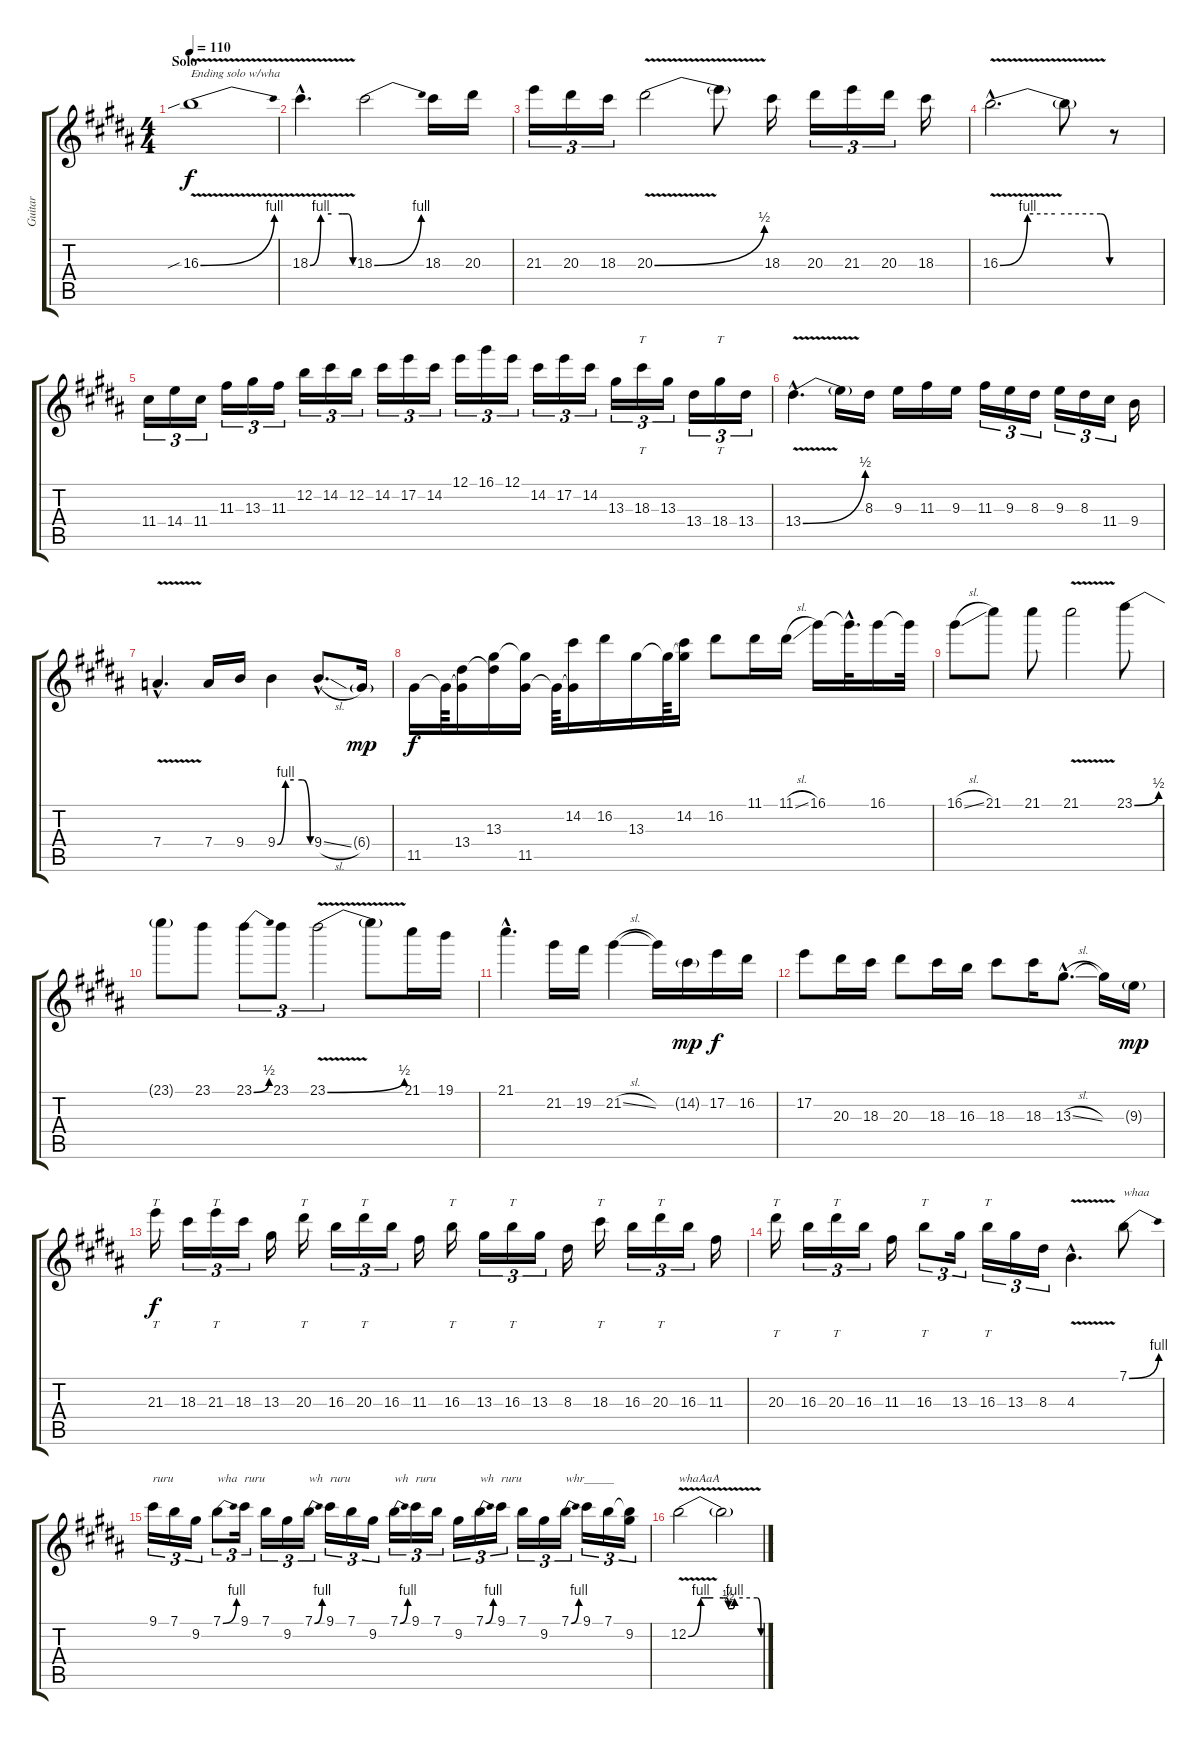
\track ("Guitar" "Guitar") {instrument distortionguitar}
\staff {score tabs}
\tuning (E4 B3 G3 D3 A2 E2) {hide}
\ts (4 4)
\section ("" "Solo")
\tempo 110
\clef g2
\ks b
16.3{be (bend 0 0 60 4) v sib}.1{txt "Ending solo w/wha" dy f} |
18.3{be (custom 0 0 15 4 30 4 45 4 53 4 60 0) v hac}.4{d} 18.3{be (bend 0 0 60 4)}.2 18.3.16 20.3.16 |
21.3.16{tu (3 2)} 20.3.16{tu (3 2)} 18.3.16{tu (3 2)} 20.3{be (bend 0 0 60 2) v}.2 20.3{t}.8 18.3.16 20.3.16{tu (3 2)} 21.3.16{tu (3 2)} 20.3.16{tu (3 2)} 18.3.16 |
16.3{be (custom 0 0 15 4 30 4 55 4 60 0) v hac}.2{d} 16.3{t}.8 r.8 |
11.4.16{tu (3 2)} 14.4.16{tu (3 2)} 11.4.16{tu (3 2)} 11.3.16{tu (3 2)} 13.3.16{tu (3 2)} 11.3.16{tu (3 2)} 12.2.16{tu (3 2)} 14.2.16{tu (3 2)} 12.2.16{tu (3 2)} 14.2.16{tu (3 2)} 17.2.16{tu (3 2)} 14.2.16{tu (3 2)} 12.1.16{tu (3 2)} 16.1.16{tu (3 2)} 12.1.16{tu (3 2)} 14.2.16{tu (3 2)} 17.2.16{tu (3 2)} 14.2.16{tu (3 2)} 13.3.16{tu (3 2)} 18.3.16{tt tu (3 2)} 13.3.16{tu (3 2)} 13.4.16{tu (3 2)} 18.4.16{tt tu (3 2)} 13.4.16{tu (3 2)} |
13.4{be (bend 0 0 60 2) v hac}.4{d} 13.4{t}.16 8.3.16 9.3.16 11.3.16 9.3.16 11.3.16{tu (3 2)} 9.3.16{tu (3 2)} 8.3.16{tu (3 2)} 9.3.16{tu (3 2)} 8.3.16{tu (3 2)} 11.4.16{tu (3 2)} 9.4.16 |
7.4{v hac}.4{d} 7.4.16 9.4.16 9.4{be (custom 0 0 15 4 30 4 45 4 60 0)}.4 9.4{sl hac}.8{d} 6.4{g}.16{dy mp} |
11.5.16{dy f} 11.5{t}.64 (13.4 11.5{t}).16 (13.3 13.4{t}).16 (13.3{t} 11.5).16 11.5{t}.64 (14.2 11.5{t}).16 16.2.16 13.3.16 13.3{t}.64 (14.2 13.3{t}).16 16.2.8 11.1.16 11.1{sl}.16 16.1.16 16.1{hac t}.32{d} 16.1.16 16.1{t}.32 |
16.1{sl}.8 21.1.8 21.1.8 21.1{v}.2 23.1{be (bend 0 0 60 2)}.8 |
23.1{t}.8 23.1.8 23.1{be (bend 0 0 60 2)}.8{tu (3 2)} 23.1.8{tu (3 2)} 23.1{be (bend 0 0 60 2) v}.2{tu (3 2)} 23.1{t}.8 21.1.16 19.1.16 |
21.1{hac}.4{d} 21.2.16 19.2.16 21.2{sl}.4 21.2{t}.16 14.2{g}.16{dy mp} 17.2.16{dy f} 16.2.16 |
17.2.8 20.3.16 18.3.16 20.3.8 18.3.16 16.3.16 18.3.8 18.3.16 13.3{sl hac}.8{d} 13.3{t}.16 9.3{g}.16{dy mp} |
21.3.16{tt dy f} 18.3.16{tu (3 2)} 21.3.16{tt tu (3 2)} 18.3.16{tu (3 2)} 13.3.16 20.3.16{tt} 16.3.16{tu (3 2)} 20.3.16{tt tu (3 2)} 16.3.16{tu (3 2)} 11.3.16 16.3.16{tt} 13.3.16{tu (3 2)} 16.3.16{tt tu (3 2)} 13.3.16{tu (3 2)} 8.3.16 18.3.16{tt} 16.3.16{tu (3 2)} 20.3.16{tt tu (3 2)} 16.3.16{tu (3 2)} 11.3.16 |
20.3.16{tt} 16.3.16{tu (3 2)} 20.3.16{tt tu (3 2)} 16.3.16{tu (3 2)} 11.3.16 16.3.8{tt tu (3 2)} 13.3.16{tu (3 2)} 16.3.16{tt tu (3 2)} 13.3.16{tu (3 2)} 8.3.16{tu (3 2)} 4.3{v hac}.4{d} 7.1{be (bend 0 0 60 4)}.8{txt "whaa"} |
9.1.16{tu (3 2) txt "ruru"} 7.1.16{tu (3 2)} 9.2.16{tu (3 2)} 7.1{be (bend 0 0 60 4)}.8{tu (3 2) txt "wha"} 9.1.16{tu (3 2) txt "ruru"} 7.1.16{tu (3 2)} 9.2.16{tu (3 2)} 7.1{be (bend 0 0 60 4)}.16{tu (3 2) txt "wh"} 9.1.16{tu (3 2) txt "ruru"} 7.1.16{tu (3 2)} 9.2.16{tu (3 2)} 7.1{be (bend 0 0 60 4)}.16{tu (3 2) txt "wh"} 9.1.16{tu (3 2) txt "ruru"} 7.1.16{tu (3 2)} 9.2.16{tu (3 2)} 7.1{be (bend 0 0 60 4)}.16{tu (3 2) txt "wh"} 9.1.16{tu (3 2) txt "ruru"} 7.1.16{tu (3 2)} 9.2.16{tu (3 2)} 7.1{be (bend 0 0 60 4)}.16{tu (3 2) txt "whr_____"} 9.1.16{tu (3 2)} 7.1.16{tu (3 2)} (7.1{t} 9.2).16{tu (3 2)} |
12.2{be (custom 0 0 10 4 15 4 20 4 28 4 30 4 32 2 35 2 37 4 55 4 58 0 60 0) v}.2{txt "whaAaA"} 12.2{t}.2
